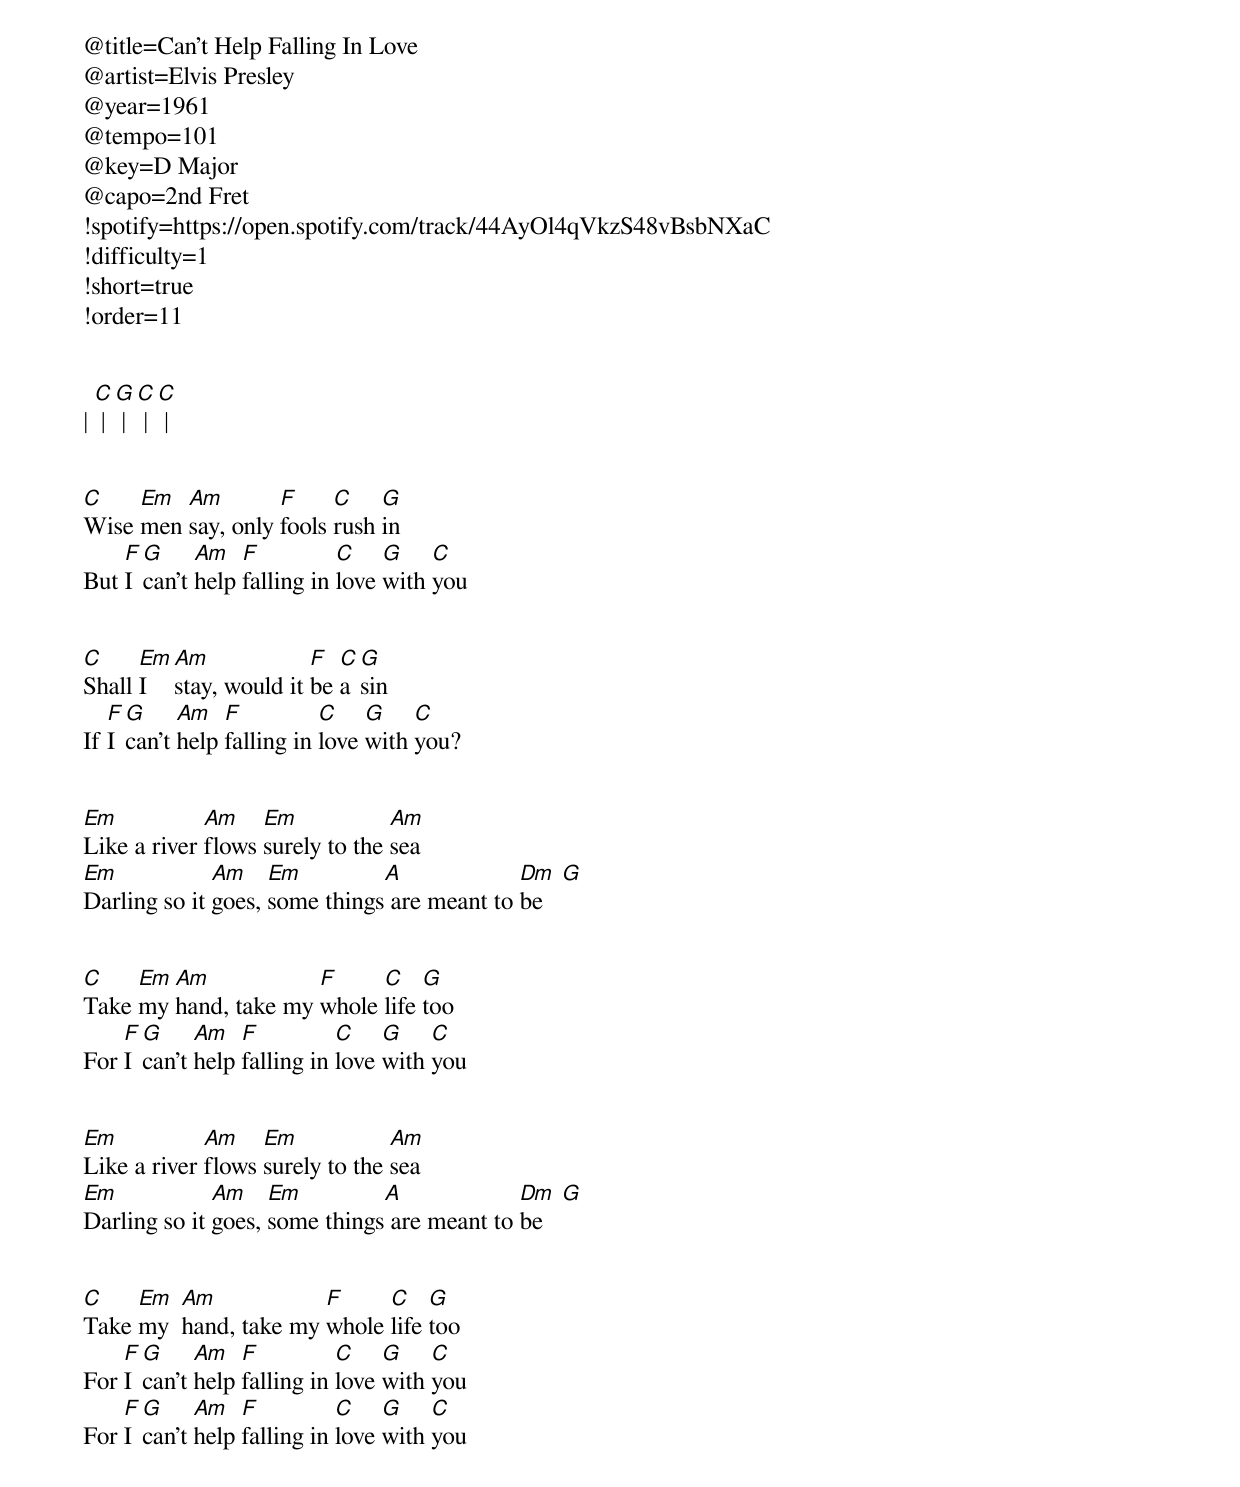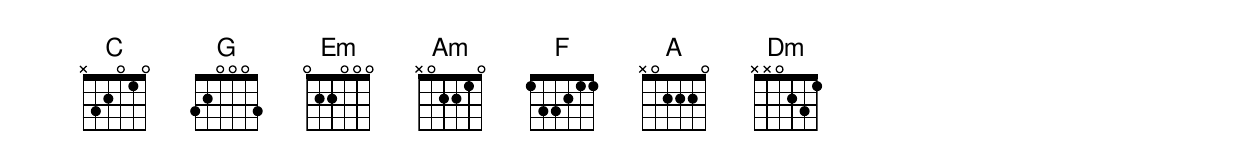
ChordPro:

@title=Can't Help Falling In Love
@artist=Elvis Presley
@year=1961
@tempo=101
@key=D Major
@capo=2nd Fret
!spotify=https://open.spotify.com/track/44AyOl4qVkzS48vBsbNXaC
!difficulty=1
!short=true
!order=11


| [C] | [G] | [C] | [C] |


[C]Wise [Em]men [Am]say, only [F]fools [C]rush [G]in
But [F]I [G]can't [Am]help [F]falling in [C]love [G]with [C]you


[C]Shall [Em]I [Am]stay, would it [F]be [C]a [G]sin
If [F]I [G]can't [Am]help [F]falling in [C]love [G]with [C]you?


[Em]Like a river [Am]flows [Em]surely to the [Am]sea
[Em]Darling so it [Am]goes, [Em]some things[A] are meant to [Dm]be   [G]


[C]Take [Em]my [Am]hand, take my [F]whole [C]life [G]too
For [F]I [G]can't [Am]help [F]falling in [C]love [G]with [C]you


[Em]Like a river [Am]flows [Em]surely to the [Am]sea
[Em]Darling so it [Am]goes, [Em]some things[A] are meant to [Dm]be   [G]


[C]Take [Em]my  [Am]hand, take my [F]whole [C]life [G]too
For [F]I [G]can't [Am]help [F]falling in [C]love [G]with [C]you
For [F]I [G]can't [Am]help [F]falling in [C]love [G]with [C]you
